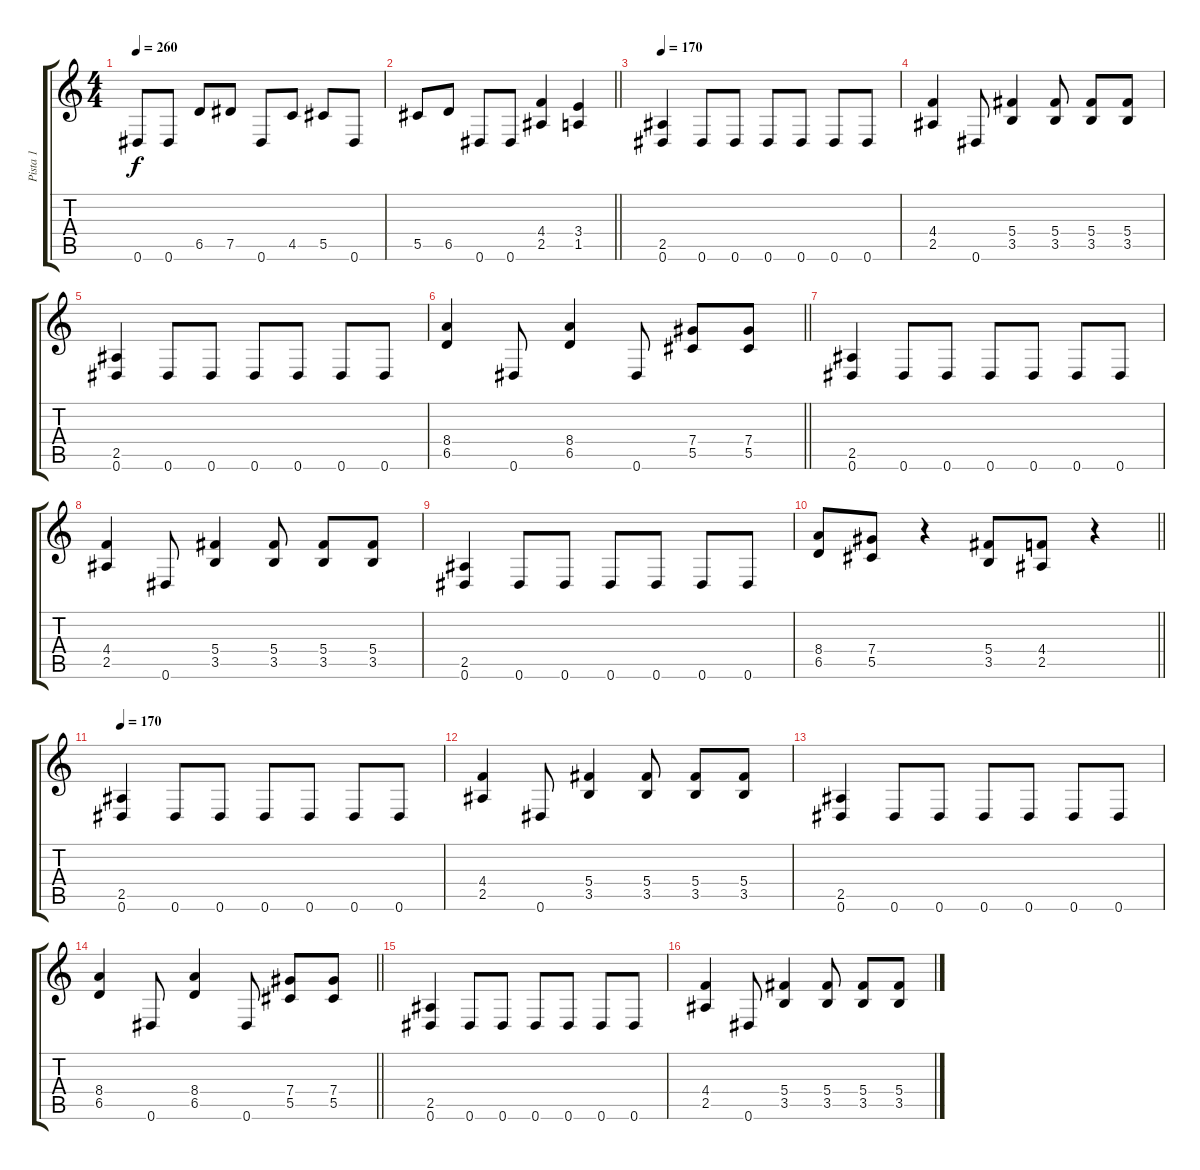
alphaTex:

\track ("Pista 1" "Pista 1") {instrument distortionguitar}
\staff {score tabs}
\tuning (Eb4 Bb3 Gb3 Db3 Ab2 Eb2) {hide}
\ts (4 4)
\tempo 260
\clef g2
\ks c
0.6.8{dy f} 0.6.8 6.5.8 7.5.8 0.6.8 4.5.8 5.5.8 0.6.8 |
\barLineRight lightlight
5.5.8 6.5.8 0.6.8 0.6.8 (4.4 2.5).4 (3.4 1.5).4 |
\tempo 220
\tempo 170
(2.5 0.6).4 0.6.8 0.6.8 0.6.8 0.6.8 0.6.8 0.6.8 |
(4.4 2.5).4 0.6.8 (5.4 3.5).4 (5.4 3.5).8 (5.4 3.5).8 (5.4 3.5).8 |
(2.5 0.6).4 0.6.8 0.6.8 0.6.8 0.6.8 0.6.8 0.6.8 |
\barLineRight lightlight
(8.4 6.5).4 0.6.8 (8.4 6.5).4 0.6.8 (7.4 5.5).8 (7.4 5.5).8 |
(2.5 0.6).4 0.6.8 0.6.8 0.6.8 0.6.8 0.6.8 0.6.8 |
(4.4 2.5).4 0.6.8 (5.4 3.5).4 (5.4 3.5).8 (5.4 3.5).8 (5.4 3.5).8 |
(2.5 0.6).4 0.6.8 0.6.8 0.6.8 0.6.8 0.6.8 0.6.8 |
\barLineRight lightlight
(8.4 6.5).8 (7.4 5.5).8 r.4 (5.4 3.5).8 (4.4 2.5).8 r.4 |
\tempo 220
\tempo 170
(2.5 0.6).4 0.6.8 0.6.8 0.6.8 0.6.8 0.6.8 0.6.8 |
(4.4 2.5).4 0.6.8 (5.4 3.5).4 (5.4 3.5).8 (5.4 3.5).8 (5.4 3.5).8 |
(2.5 0.6).4 0.6.8 0.6.8 0.6.8 0.6.8 0.6.8 0.6.8 |
\barLineRight lightlight
(8.4 6.5).4 0.6.8 (8.4 6.5).4 0.6.8 (7.4 5.5).8 (7.4 5.5).8 |
(2.5 0.6).4 0.6.8 0.6.8 0.6.8 0.6.8 0.6.8 0.6.8 |
(4.4 2.5).4 0.6.8 (5.4 3.5).4 (5.4 3.5).8 (5.4 3.5).8 (5.4 3.5).8
